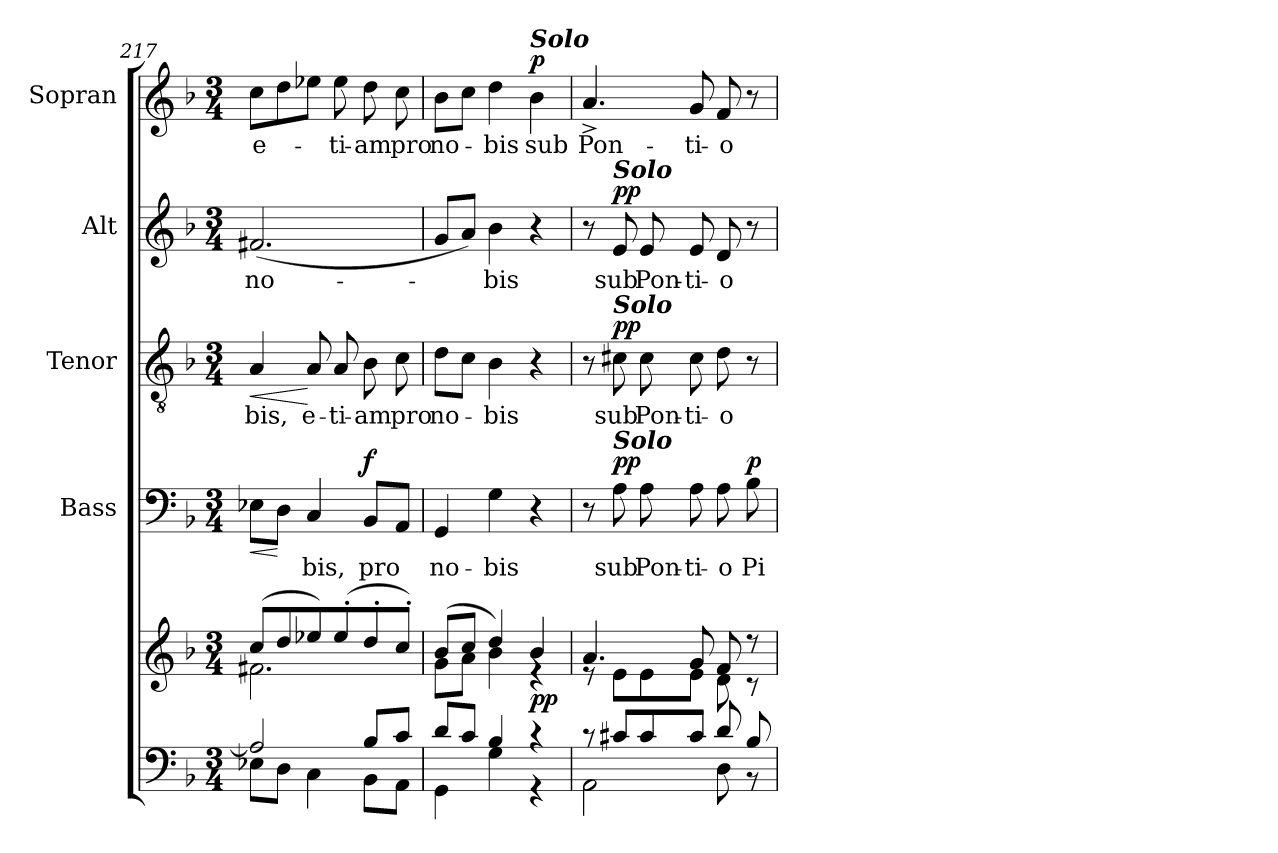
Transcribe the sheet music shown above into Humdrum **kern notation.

**kern	**kern	**dynam	**kern	**text	**dynam	**kern	**text	**dynam	**kern	**text	**dynam	**kern	**text	**dynam
*part5	*part5	*part5	*part4	*part4	*part4	*part3	*part3	*part3	*part2	*part2	*part2	*part1	*part1	*part1
*staff6	*staff5	*staff5/6	*staff4	*staff4	*staff4	*staff3	*staff3	*staff3	*staff2	*staff2	*staff2	*staff1	*staff1	*staff1
*	*	*	*I"Bass	*	*	*I"Tenor	*	*	*I"Alt	*	*	*I"Sopran	*	*
*	*	*	*I'B.	*	*	*I'T.	*	*	*I'A.	*	*	*I'S.	*	*
*clefF4	*clefG2	*	*clefF4	*	*	*clefGv2	*	*	*clefG2	*	*	*clefG2	*	*
*k[b-]	*k[b-]	*	*k[b-]	*	*	*k[b-]	*	*	*k[b-]	*	*	*k[b-]	*	*
*F:	*F:	*	*F:	*	*	*F:	*	*	*F:	*	*	*F:	*	*
*M3/4	*M3/4	*	*M3/4	*	*	*M3/4	*	*	*M3/4	*	*	*M3/4	*	*
=217	=217	=217	=217	=217	=217	=217	=217	=217	=217	=217	=217	=217	=217	=217
*^	*^	*	*	*	*	*	*	*	*	*	*	*	*	*
!	!	!	!	!	!	!	!LO:HP:b	!	!LO:LY:b	!LO:HP:b	!	!LO:LY:b	!	!	!LO:LY:b	!
2A/]	8E-X\L	(>8cc/L	2.f#X\	.	8E-X\L	.	<	4A/	-bis,	<	(<2.f#X/	no-	.	8cc\L	e-	.
.	8D\J	8dd/	.	.	8D\J	.	[	.	.	.	.	.	.	8dd\	.	.
!	!	!	!	!	!	!LO:LY:b	!	!	!LO:LY:b	!	!	!	!	!	!	!
.	4C\	8ee-X/)	.	.	4C/	-bis,	.	8A/	e-	[	.	.	.	8ee-X\J	.	.
!	!	!	!	!	!	!	!	!	!LO:LY:b	!	!	!	!	!	!LO:LY:b	!
.	.	(>8ee-'>/	.	.	.	.	.	8A/	-ti-	.	.	.	.	8ee-\	-ti-	.
!	!	!	!	!	!	!LO:LY:b	!LO:DY:a	!	!LO:LY:b	!	!	!	!	!	!LO:LY:b	!
8B-/L	8BB-\L	8dd'>/	.	.	8BB-/L	pro	f	8B-\	-am	.	.	.	.	8dd\	-am	.
!	!	!	!	!	!	!	!	!	!LO:LY:b	!	!	!	!	!	!LO:LY:b	!
8c/J	8AA\J	8cc'>/J)	.	.	8AA/J	.	.	8c\	pro	.	.	.	.	8cc\	pro	.
=218	=218	=218	=218	=218	=218	=218	=218	=218	=218	=218	=218	=218	=218	=218	=218	=218
!	!	!	!	!	!	!LO:LY:b	!	!	!LO:LY:b	!	!	!	!	!	!LO:LY:b	!
8d/L	4GG\	(>8b-/L	8g\L	.	4GG/	no-	.	8d\L	no-	.	8g/L	.	.	8b-\L	no-	.
8c/J	.	8cc/J	8a\J	.	.	.	.	8c\J	.	.	8a/J)	.	.	8cc\J	.	.
!	!	!	!	!	!	!LO:LY:b	!	!	!LO:LY:b	!	!	!LO:LY:b	!	!	!LO:LY:b	!
4B-/	4G\	4dd/)	4b-\	.	4G\	-bis	.	4B-\	-bis	.	4b-\	-bis	.	4dd\	-bis	.
!	!	!	!	!	!	!	!	!	!	!	!	!	!	!LO:TX:a:Bi:t=Solo	!	!
!	!	!	!	!LO:DY:b	!	!	!	!	!	!	!	!	!	!	!LO:LY:b	!LO:DY:a
4r	4r	4b-/	4rd	pp	4r	.	.	4r	.	.	4r	.	.	4b-\	sub	p
!!LO:PB:g=z
=219	=219	=219	=219	=219	=219	=219	=219	=219	=219	=219	=219	=219	=219	=219	=219	=219
!	!	!	!	!	!	!	!	!	!	!	!	!	!	!	!LO:LY:b	!
8rc	2AA\	4.a/	8rd	.	8r	.	.	8r	.	.	8r	.	.	4.a^>/	Pon-	.
!	!	!	!	!	!	!	!	!	!	!	!LO:TX:a:Bi:t=Solo	!	!	!	!	!
!	!	!	!	!	!	!	!	!LO:TX:a:Bi:t=Solo	!	!	!	!	!	!	!	!
!	!	!	!	!	!LO:TX:a:Bi:t=Solo	!	!	!	!	!	!	!	!	!	!	!
!	!	!	!	!	!	!LO:LY:b	!LO:DY:a	!	!LO:LY:b	!LO:DY:a	!	!LO:LY:b	!LO:DY:a	!	!	!
8c#X/L	.	.	8e\L	.	8A\	sub	pp	8c#X\	sub	pp	8e/	sub	pp	.	.	.
!	!	!	!	!	!	!LO:LY:b	!	!	!LO:LY:b	!	!	!LO:LY:b	!	!	!	!
8c#/	.	.	8e\	.	8A\	Pon-	.	8c#\	Pon-	.	8e/	Pon-	.	.	.	.
!	!	!	!	!	!	!LO:LY:b	!	!	!LO:LY:b	!	!	!LO:LY:b	!	!	!LO:LY:b	!
8c#/J	.	8g/	8e\J	.	8A\	-ti-	.	8c#\	-ti-	.	8e/	-ti-	.	8g/	-ti-	.
!	!	!	!	!	!	!LO:LY:b	!	!	!LO:LY:b	!	!	!LO:LY:b	!	!	!LO:LY:b	!
8d/	8D\	8f/	8d\	.	8A\	-o	.	8d\	-o	.	8d/	-o	.	8f/	-o	.
!	!	!	!	!	!	!LO:LY:b	!LO:DY:a	!	!	!	!	!	!	!	!	!
8B-/	8rBB	8r	8r	.	8B-\	Pi-	p	8r	.	.	8r	.	.	8r	.	.
*v	*v	*	*	*	*	*	*	*	*	*	*	*	*	*	*	*
*	*v	*v	*	*	*	*	*	*	*	*	*	*	*	*	*
=	=	=	=	=	=	=	=	=	=	=	=	=	=	=
*-	*-	*-	*-	*-	*-	*-	*-	*-	*-	*-	*-	*-	*-	*-
